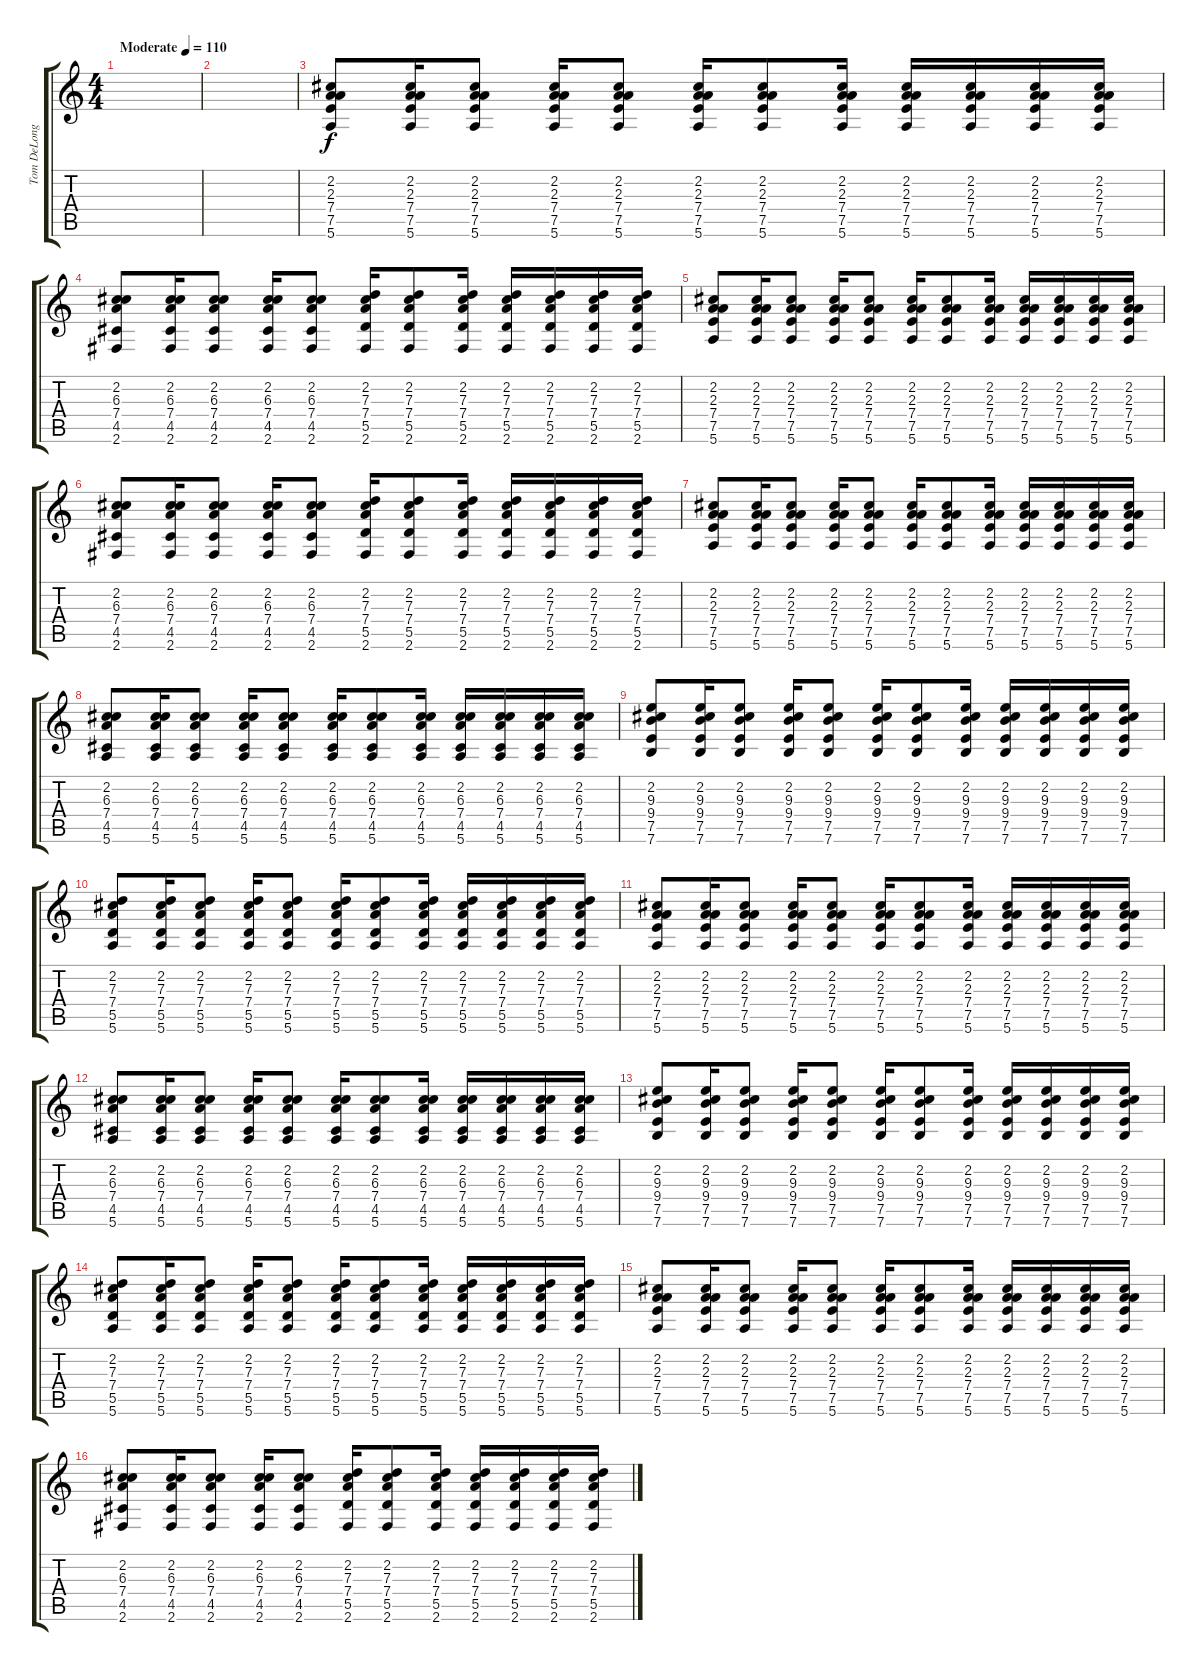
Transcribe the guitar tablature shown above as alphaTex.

\track ("Tom DeLonge" "Tom DeLong") {instrument acousticguitarsteel}
\staff {score tabs}
\tuning (E4 B3 G3 D3 A2 E2) {hide}
\ts (4 4)
\tempo (110 "Moderate")
\clef g2
\ks c
|
|
(2.2 2.3 7.4 7.5 5.6).8 (2.2 2.3 7.4 7.5 5.6).16 (2.2 2.3 7.4 7.5 5.6).8 (2.2 2.3 7.4 7.5 5.6).16 (2.2 2.3 7.4 7.5 5.6).8 (2.2 2.3 7.4 7.5 5.6).16 (2.2 2.3 7.4 7.5 5.6).8 (2.2 2.3 7.4 7.5 5.6).16 (2.2 2.3 7.4 7.5 5.6).16 (2.2 2.3 7.4 7.5 5.6).16 (2.2 2.3 7.4 7.5 5.6).16 (2.2 2.3 7.4 7.5 5.6).16 |
(2.2 6.3 7.4 4.5 2.6).8 (2.2 6.3 7.4 4.5 2.6).16 (2.2 6.3 7.4 4.5 2.6).8 (2.2 6.3 7.4 4.5 2.6).16 (2.2 6.3 7.4 4.5 2.6).8 (2.2 7.3 7.4 5.5 2.6).16 (2.2 7.3 7.4 5.5 2.6).8 (2.2 7.3 7.4 5.5 2.6).16 (2.2 7.3 7.4 5.5 2.6).16 (2.2 7.3 7.4 5.5 2.6).16 (2.2 7.3 7.4 5.5 2.6).16 (2.2 7.3 7.4 5.5 2.6).16 |
(2.2 2.3 7.4 7.5 5.6).8 (2.2 2.3 7.4 7.5 5.6).16 (2.2 2.3 7.4 7.5 5.6).8 (2.2 2.3 7.4 7.5 5.6).16 (2.2 2.3 7.4 7.5 5.6).8 (2.2 2.3 7.4 7.5 5.6).16 (2.2 2.3 7.4 7.5 5.6).8 (2.2 2.3 7.4 7.5 5.6).16 (2.2 2.3 7.4 7.5 5.6).16 (2.2 2.3 7.4 7.5 5.6).16 (2.2 2.3 7.4 7.5 5.6).16 (2.2 2.3 7.4 7.5 5.6).16 |
(2.2 6.3 7.4 4.5 2.6).8 (2.2 6.3 7.4 4.5 2.6).16 (2.2 6.3 7.4 4.5 2.6).8 (2.2 6.3 7.4 4.5 2.6).16 (2.2 6.3 7.4 4.5 2.6).8 (2.2 7.3 7.4 5.5 2.6).16 (2.2 7.3 7.4 5.5 2.6).8 (2.2 7.3 7.4 5.5 2.6).16 (2.2 7.3 7.4 5.5 2.6).16 (2.2 7.3 7.4 5.5 2.6).16 (2.2 7.3 7.4 5.5 2.6).16 (2.2 7.3 7.4 5.5 2.6).16 |
(2.2 2.3 7.4 7.5 5.6).8 (2.2 2.3 7.4 7.5 5.6).16 (2.2 2.3 7.4 7.5 5.6).8 (2.2 2.3 7.4 7.5 5.6).16 (2.2 2.3 7.4 7.5 5.6).8 (2.2 2.3 7.4 7.5 5.6).16 (2.2 2.3 7.4 7.5 5.6).8 (2.2 2.3 7.4 7.5 5.6).16 (2.2 2.3 7.4 7.5 5.6).16 (2.2 2.3 7.4 7.5 5.6).16 (2.2 2.3 7.4 7.5 5.6).16 (2.2 2.3 7.4 7.5 5.6).16 |
(2.2 6.3 7.4 4.5 5.6).8 (2.2 6.3 7.4 4.5 5.6).16 (2.2 6.3 7.4 4.5 5.6).8 (2.2 6.3 7.4 4.5 5.6).16 (2.2 6.3 7.4 4.5 5.6).8 (2.2 6.3 7.4 4.5 5.6).16 (2.2 6.3 7.4 4.5 5.6).8 (2.2 6.3 7.4 4.5 5.6).16 (2.2 6.3 7.4 4.5 5.6).16 (2.2 6.3 7.4 4.5 5.6).16 (2.2 6.3 7.4 4.5 5.6).16 (2.2 6.3 7.4 4.5 5.6).16 |
(2.2 9.3 9.4 7.5 7.6).8 (2.2 9.3 9.4 7.5 7.6).16 (2.2 9.3 9.4 7.5 7.6).8 (2.2 9.3 9.4 7.5 7.6).16 (2.2 9.3 9.4 7.5 7.6).8 (2.2 9.3 9.4 7.5 7.6).16 (2.2 9.3 9.4 7.5 7.6).8 (2.2 9.3 9.4 7.5 7.6).16 (2.2 9.3 9.4 7.5 7.6).16 (2.2 9.3 9.4 7.5 7.6).16 (2.2 9.3 9.4 7.5 7.6).16 (2.2 9.3 9.4 7.5 7.6).16 |
(2.2 7.3 7.4 5.5 5.6).8 (2.2 7.3 7.4 5.5 5.6).16 (2.2 7.3 7.4 5.5 5.6).8 (2.2 7.3 7.4 5.5 5.6).16 (2.2 7.3 7.4 5.5 5.6).8 (2.2 7.3 7.4 5.5 5.6).16 (2.2 7.3 7.4 5.5 5.6).8 (2.2 7.3 7.4 5.5 5.6).16 (2.2 7.3 7.4 5.5 5.6).16 (2.2 7.3 7.4 5.5 5.6).16 (2.2 7.3 7.4 5.5 5.6).16 (2.2 7.3 7.4 5.5 5.6).16 |
(2.2 2.3 7.4 7.5 5.6).8 (2.2 2.3 7.4 7.5 5.6).16 (2.2 2.3 7.4 7.5 5.6).8 (2.2 2.3 7.4 7.5 5.6).16 (2.2 2.3 7.4 7.5 5.6).8 (2.2 2.3 7.4 7.5 5.6).16 (2.2 2.3 7.4 7.5 5.6).8 (2.2 2.3 7.4 7.5 5.6).16 (2.2 2.3 7.4 7.5 5.6).16 (2.2 2.3 7.4 7.5 5.6).16 (2.2 2.3 7.4 7.5 5.6).16 (2.2 2.3 7.4 7.5 5.6).16 |
(2.2 6.3 7.4 4.5 5.6).8 (2.2 6.3 7.4 4.5 5.6).16 (2.2 6.3 7.4 4.5 5.6).8 (2.2 6.3 7.4 4.5 5.6).16 (2.2 6.3 7.4 4.5 5.6).8 (2.2 6.3 7.4 4.5 5.6).16 (2.2 6.3 7.4 4.5 5.6).8 (2.2 6.3 7.4 4.5 5.6).16 (2.2 6.3 7.4 4.5 5.6).16 (2.2 6.3 7.4 4.5 5.6).16 (2.2 6.3 7.4 4.5 5.6).16 (2.2 6.3 7.4 4.5 5.6).16 |
(2.2 9.3 9.4 7.5 7.6).8 (2.2 9.3 9.4 7.5 7.6).16 (2.2 9.3 9.4 7.5 7.6).8 (2.2 9.3 9.4 7.5 7.6).16 (2.2 9.3 9.4 7.5 7.6).8 (2.2 9.3 9.4 7.5 7.6).16 (2.2 9.3 9.4 7.5 7.6).8 (2.2 9.3 9.4 7.5 7.6).16 (2.2 9.3 9.4 7.5 7.6).16 (2.2 9.3 9.4 7.5 7.6).16 (2.2 9.3 9.4 7.5 7.6).16 (2.2 9.3 9.4 7.5 7.6).16 |
(2.2 7.3 7.4 5.5 5.6).8 (2.2 7.3 7.4 5.5 5.6).16 (2.2 7.3 7.4 5.5 5.6).8 (2.2 7.3 7.4 5.5 5.6).16 (2.2 7.3 7.4 5.5 5.6).8 (2.2 7.3 7.4 5.5 5.6).16 (2.2 7.3 7.4 5.5 5.6).8 (2.2 7.3 7.4 5.5 5.6).16 (2.2 7.3 7.4 5.5 5.6).16 (2.2 7.3 7.4 5.5 5.6).16 (2.2 7.3 7.4 5.5 5.6).16 (2.2 7.3 7.4 5.5 5.6).16 |
(2.2 2.3 7.4 7.5 5.6).8 (2.2 2.3 7.4 7.5 5.6).16 (2.2 2.3 7.4 7.5 5.6).8 (2.2 2.3 7.4 7.5 5.6).16 (2.2 2.3 7.4 7.5 5.6).8 (2.2 2.3 7.4 7.5 5.6).16 (2.2 2.3 7.4 7.5 5.6).8 (2.2 2.3 7.4 7.5 5.6).16 (2.2 2.3 7.4 7.5 5.6).16 (2.2 2.3 7.4 7.5 5.6).16 (2.2 2.3 7.4 7.5 5.6).16 (2.2 2.3 7.4 7.5 5.6).16 |
(2.2 6.3 7.4 4.5 2.6).8 (2.2 6.3 7.4 4.5 2.6).16 (2.2 6.3 7.4 4.5 2.6).8 (2.2 6.3 7.4 4.5 2.6).16 (2.2 6.3 7.4 4.5 2.6).8 (2.2 7.3 7.4 5.5 2.6).16 (2.2 7.3 7.4 5.5 2.6).8 (2.2 7.3 7.4 5.5 2.6).16 (2.2 7.3 7.4 5.5 2.6).16 (2.2 7.3 7.4 5.5 2.6).16 (2.2 7.3 7.4 5.5 2.6).16 (2.2 7.3 7.4 5.5 2.6).16
